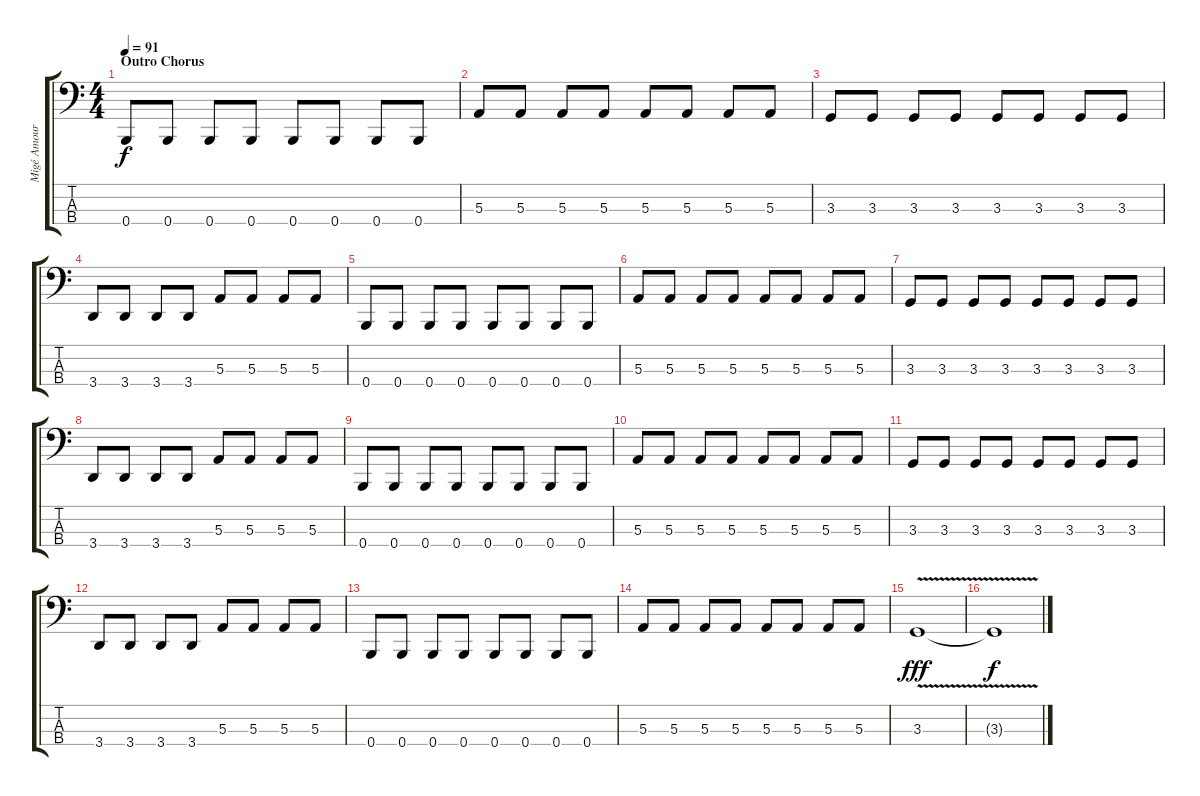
\track ("Migé Amour (Bass)" "Migé Amour") {instrument electricbassfinger}
\staff {score tabs}
\tuning (D2 A1 E1 B0) {hide}
\ts (4 4)
\section ("" "Outro Chorus")
\tempo 91
\clef f4
\ks c
0.4.8{dy f} 0.4.8 0.4.8 0.4.8 0.4.8 0.4.8 0.4.8 0.4.8 |
5.3.8 5.3.8 5.3.8 5.3.8 5.3.8 5.3.8 5.3.8 5.3.8 |
3.3.8 3.3.8 3.3.8 3.3.8 3.3.8 3.3.8 3.3.8 3.3.8 |
3.4.8 3.4.8 3.4.8 3.4.8 5.3.8 5.3.8 5.3.8 5.3.8 |
0.4.8 0.4.8 0.4.8 0.4.8 0.4.8 0.4.8 0.4.8 0.4.8 |
5.3.8 5.3.8 5.3.8 5.3.8 5.3.8 5.3.8 5.3.8 5.3.8 |
3.3.8 3.3.8 3.3.8 3.3.8 3.3.8 3.3.8 3.3.8 3.3.8 |
3.4.8 3.4.8 3.4.8 3.4.8 5.3.8 5.3.8 5.3.8 5.3.8 |
0.4.8 0.4.8 0.4.8 0.4.8 0.4.8 0.4.8 0.4.8 0.4.8 |
5.3.8 5.3.8 5.3.8 5.3.8 5.3.8 5.3.8 5.3.8 5.3.8 |
3.3.8 3.3.8 3.3.8 3.3.8 3.3.8 3.3.8 3.3.8 3.3.8 |
3.4.8 3.4.8 3.4.8 3.4.8 5.3.8 5.3.8 5.3.8 5.3.8 |
0.4.8 0.4.8 0.4.8 0.4.8 0.4.8 0.4.8 0.4.8 0.4.8 |
5.3.8 5.3.8 5.3.8 5.3.8 5.3.8 5.3.8 5.3.8 5.3.8 |
3.3{v}.1{dy fff} |
3.3{t}.1{dy f}
